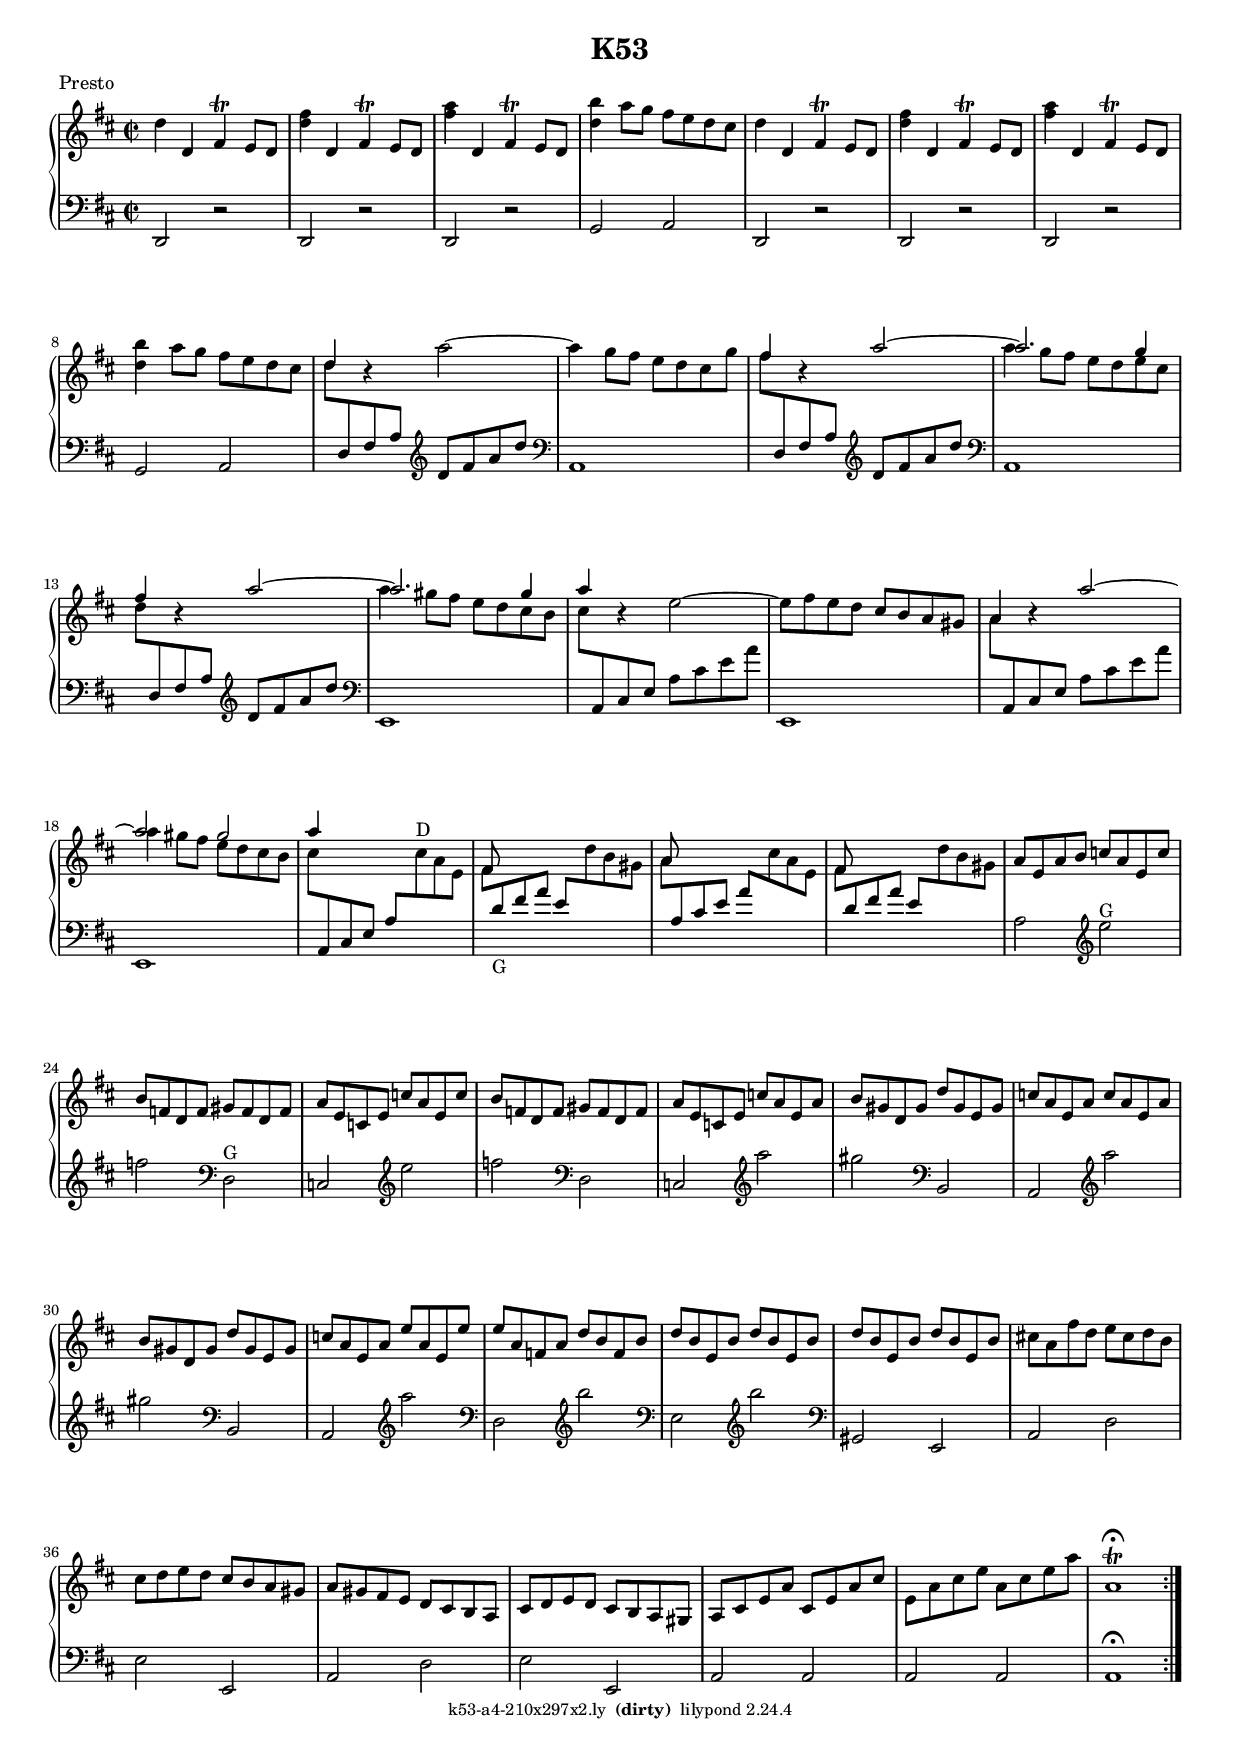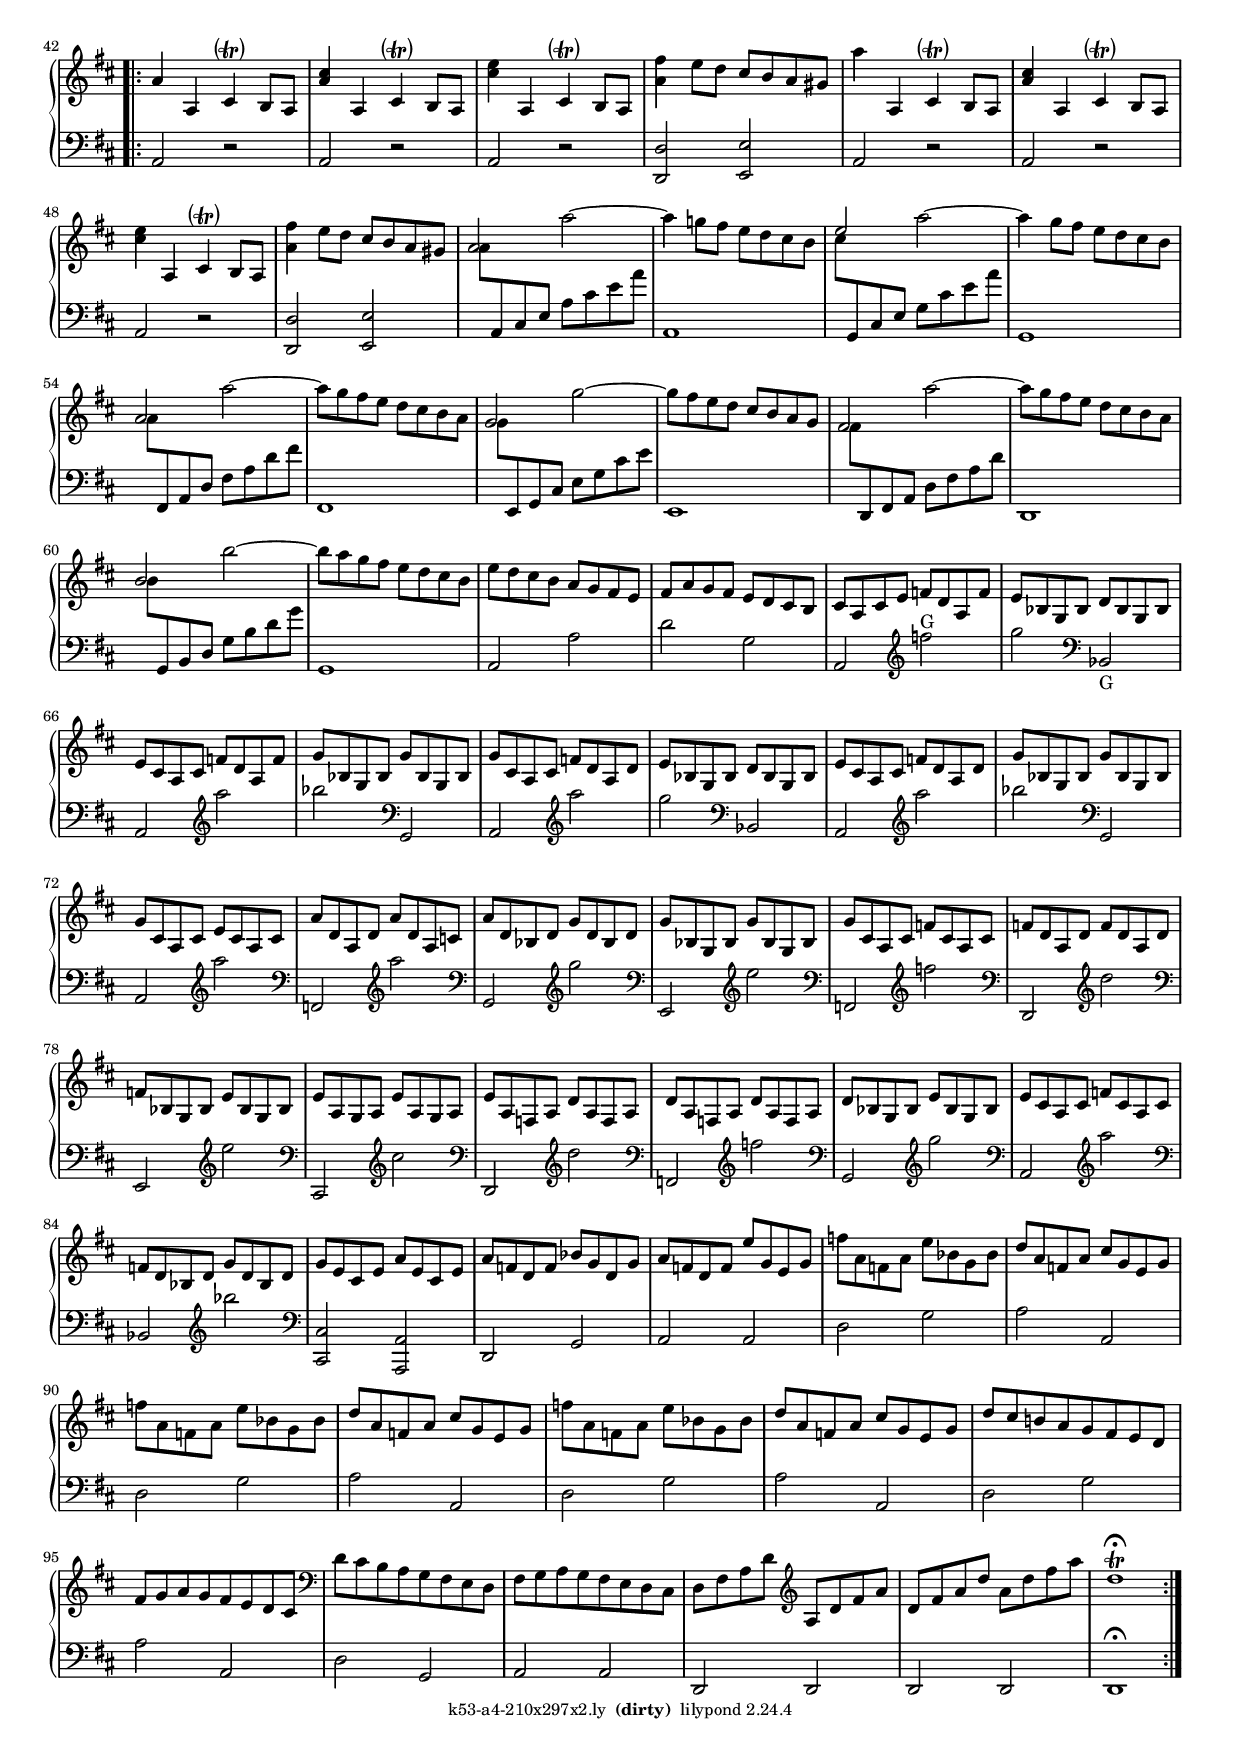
\version "2.18.2"

\include "../../include/general.ily"
\include "../../include/a4-210x297.ily"

#(set-global-staff-size 16.3)

breaks = {s1*41 \pageBreak}
\version "2.18.2"

su = \stemUp
sd = \stemDown
sn = \stemNeutral
tu = \tieUp
td = \tieDown
tn = \tieNeutral
cstr = \change Staff = "right"
cstl = \change Staff = "left"

\header {
  title = "K53"
  meter = "Presto"
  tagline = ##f
}

global = {
  \key d \major
  \time 2/2
  \override Staff.NoteCollision #'merge-differently-dotted = ##t
  \override ParenthesesItem #'font-size = #+2
}

right = \relative c'' {
  \global
 
  \repeat volta 2 {
    \repeat unfold 2 {
      d4 d, fis-\trill e8 d
      <d' fis>4 d, fis-\trill e8 d
      <fis' a>4 d, fis-\trill e8 d
      <d' b'>4 a'8 g fis e d cis
    }
    \once \su d4 r a'2 ~
    
    a4 g8 fis e d cis g'
    \once \su fis4 r << {a2 ~
    a2. g4} \\ {s2 a4 g8 fis e d e cis} >>
    \once \su fis4 r << {a2 ~
    
    a2. gis4} \\ {s2 a4 gis8 fis e d cis b} >>
    \once \su a'4 r e2 ~
    e8 fis e d cis b a gis
    a4 r << {a'2 ~
    
    a2 gis} \\ {s2 a4 gis8 fis e d cis b} >>
    \once \su a'4 s2.
    fis,8 s s2.
    a8 s s2.
    
    fis8 s s2.
    a8 e a b c a e c'
    b f d f gis f d f
    a e c e c' a e c'
    
    b f d f gis f d f
    a e c e c' a e a
    b gis d gis d' gis, e gis
    c a e a c a e a
    
    b gis d gis d' gis, e gis
    c a e a e' a, e e'
    e a, f a d b f b
    d b e, b' d b e, b'
    
    d b e, b' d b e, b'
    cis! a fis' d e cis d b
    cis d e d cis b a gis
    a gis fis e d cis b a
    
    cis d e d cis b a gis
    a cis e a cis, e a cis
    \sd e, a cis e a, cis e a
    a,1-\trill-\fermata
  }
  
  \repeat volta 2 {
    \sn a4 a, cis-\parenthesize-\trill b8 a
    \once \su <a' cis>4 a, cis-\parenthesize-\trill b8 a
    <cis' e>4 a, cis-\parenthesize-\trill b8 a
    <a' fis'>4 e'8 d cis b a gis
    a'4 a,, cis-\parenthesize-\trill b8 a
    
    \once \su <a' cis>4 a, cis-\parenthesize-\trill b8 a
    <cis' e>4 a, cis-\parenthesize-\trill b8 a
    <a' fis'>4 e'8 d cis b a gis
    a2 a' ~
    a4 g!8 fis e d cis b

    \once \su e2 a ~
    a4 g8 fis e d cis b
    a2 a' ~
    a8 g fis e d cis b a
    g2 g' ~
    
    g8 fis e d cis b a g
    fis2 a' ~
    a8 g fis e d cis b a
    \once \su b2 b' ~
    b8 a g fis e d cis b
    
    e d cis b a g fis e
    fis a g fis e d cis b
    cis a cis e f d a f'
    e bes g bes d bes g bes
    e cis a cis f d a f'
    
    g bes, g bes g' bes, g bes
    g' cis, a cis f d a d
    e bes g bes d bes g bes
    e cis a cis f d a d
    g bes, g bes g' bes, g bes
    
    
    g' cis, a cis e cis a cis
    a' d, a d a' d, a c
    a' d, bes d g d bes d
    g bes, g bes g' bes, g bes
    g' cis, a cis f cis a cis
    
    f d a d f d a d
    f bes, g bes e bes g bes
    e a, g a e' a, g a
    e' a, f a d a f a
    d a f a d a f a
    
    d bes g bes e bes g bes
    e cis a cis f cis a cis
    f d bes d g d bes d
    g e cis e a e cis e
    a f d f bes g d g
    
    a f d f e' g, e g
    \repeat unfold 3 {
      f' a, f a e' bes g bes
      d a f a cis g e g
    }
    d'[ cis b! a g fis e d]
    fis[ g a g fis e d cis]
    
    \clef bass d[ cis b a g fis e d]
    fis[ g a g fis e d cis]
    d fis a d \clef treble a d fis a
    d, fis a d a d fis a
    d,1-\trill-\fermata
  }
}
 
left = \relative c, {
  \global
  
  \repeat volta 2 {
    \repeat unfold 2 { d2 r d2 r d2 r g a}
    \cstr d''8 \cstl d,, fis a \clef treble d fis a d
    
    \clef bass a,,1
    \cstr fis'''8 \cstl d,, fis a \clef treble d fis a d
    \clef bass a,,1
    \cstr d''8 \cstl d,, fis a \clef treble d fis a d
    
    \clef bass e,,,1
    \cstr cis'''8 \cstl a,, cis e a cis e a
    e,,1
    \cstr a''8  \cstl a,, cis e a cis e a
    
    e,,1
    \cstr cis'''8 \cstl a,, cis e \su a \cstr \sd cis'^"D" a e
    fis \cstl \su d_"G" fis a e \cstr \sd d' b gis
    a \cstl \su a, cis e a \cstr \sd cis a e
    
    fis \cstl \su d fis a e \cstr \sd d' b gis 
    \cstl \sn a,2 \clef treble e''^"G"
    f \clef bass d,,^"G"
    c \clef treble e''
    
    f \clef bass d,, 
    c \clef treble a'''
    gis \clef bass b,,,
    a \clef treble a'''
    
    gis \clef bass b,,,
    a \clef treble a'''
    \clef bass d,,, \clef treble b'''
    \clef bass e,,, \clef treble b'''
    
    \clef bass gis,,, e
    a d
    e e,
    a d
    
    e e,
    a a
    a a
    a1-\fermata
  }
  
  \repeat volta 2 {
    \repeat unfold 2 { a2 r a r a r <d, d'> <e e'> }
    \cstr a''8 \cstl a,, cis e a cis e a
    a,,1
    
    \cstr cis''8 \cstl g,, cis e g cis e a
    g,,1
    \cstr a''8 \cstl fis,, a d fis a d fis
    fis,,1
    \cstr g''8 \cstl e,, g cis e g cis e
    
    e,,1
    \cstr fis''8 \cstl d,, fis a d fis a d
    d,,1
    \cstr b'''8 \cstl g,, b d g b d g
    g,,1
    
    a2 a'
    d g,
    a, \clef treble f'''^"G"
    g \clef bass bes,,,_"G"
    a \clef treble a'''
    bes \clef bass g,,,
    
    a \clef treble a'''
    g \clef bass bes,,,
    a \clef treble a'''
    bes \clef bass g,,,
    
    
    a \clef treble a'''
    \clef bass f,,, \clef treble a'''
    \clef bass g,,, \clef treble g'''
    \clef bass e,,, \clef treble e'''
    \clef bass f,,, \clef treble f'''
    
    \clef bass d,,, \clef treble d'''
    \clef bass e,,, \clef treble e'''
    \clef bass cis,,, \clef treble cis'''
    \clef bass d,,, \clef treble d'''
    \clef bass f,,, \clef treble f'''
    
    \clef bass g,,, \clef treble g'''
    \clef bass a,,, \clef treble a'''
    \clef bass bes,,, \clef treble bes'''
    \clef bass <cis,,,, cis'> <a a'>
    d g
    
    a a
    d g 
    a a,
    d g
    a a,
    
    d g
    a a,
    d g
    a a,
    
    d g,
    a a
    d, d
    d d
    d1-\fermata
  }
}

\score {
  \new PianoStaff <<
    \new Staff = "right" {
      << 
        \breaks
        \right
      >>
    }
    \new Staff = "left" { 
      <<
        \breaks
        \clef bass \left 
      >>
    }
  >>
  \layout { indent = 0 }
}

